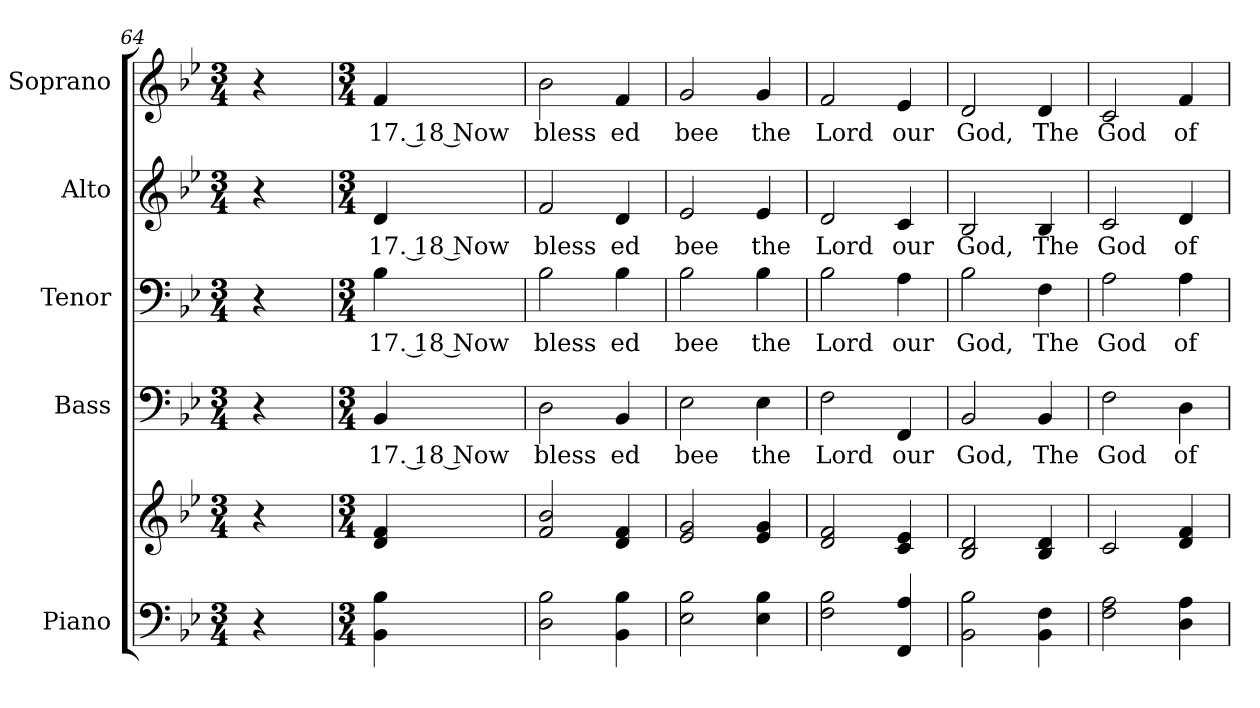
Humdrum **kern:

**kern	**kern	**kern	**text	**kern	**text	**kern	**text	**kern	**text
*part5	*part5	*part4	*part4	*part3	*part3	*part2	*part2	*part1	*part1
*staff6	*staff5	*staff4	*staff4	*staff3	*staff3	*staff2	*staff2	*staff1	*staff1
*I"Piano	*	*I"Bass	*	*I"Tenor	*	*I"Alto	*	*I"Soprano	*
*I'Pno.	*	*I'B.	*	*I'T.	*	*I'A.	*	*I'S.	*
*clefF4	*clefG2	*clefF4	*	*clefF4	*	*clefG2	*	*clefG2	*
*k[b-e-]	*k[b-e-]	*k[b-e-]	*	*k[b-e-]	*	*k[b-e-]	*	*k[b-e-]	*
*B-:	*B-:	*B-:	*	*B-:	*	*B-:	*	*B-:	*
*M3/4	*M3/4	*M3/4	*	*M3/4	*	*M3/4	*	*M3/4	*
=64	=64	=64	=64	=64	=64	=64	=64	=64	=64
4r	4r	4r	.	4r	.	4r	.	4r	.
=65	=65	=65	=65	=65	=65	=65	=65	=65	=65
*M3/4	*M3/4	*M3/4	*	*M3/4	*	*M3/4	*	*M3/4	*
!	!	!	!LO:LY:b:color=#000000	!	!	!	!	!	!
!	!	!	!	!	!LO:LY:b:color=#000000	!	!	!	!
!	!	!	!	!	!	!	!LO:LY:b:color=#000000	!	!
!	!	!	!	!	!	!	!	!	!LO:LY:b:color=#000000
4BB-i\ 4B-i	4di/ 4fi	4BB-i/	17. 18 Now	4B-i\	17. 18 Now	4di/	17. 18 Now	4fi/	17. 18 Now
=66	=66	=66	=66	=66	=66	=66	=66	=66	=66
!	!	!	!LO:LY:b:color=#000000	!	!	!	!	!	!
!	!	!	!	!	!LO:LY:b:color=#000000	!	!	!	!
!	!	!	!	!	!	!	!LO:LY:b:color=#000000	!	!
!	!	!	!	!	!	!	!	!	!LO:LY:b:color=#000000
2Di\ 2B-i	2fi/ 2b-i	2Di\	bless	2B-i\	bless	2fi/	bless	2b-i\	bless
!	!	!	!LO:LY:b:color=#000000	!	!	!	!	!	!
!	!	!	!	!	!LO:LY:b:color=#000000	!	!	!	!
!	!	!	!	!	!	!	!LO:LY:b:color=#000000	!	!
!	!	!	!	!	!	!	!	!	!LO:LY:b:color=#000000
4BB-i\ 4B-i	4di/ 4fi	4BB-i/	ed	4B-i\	ed	4di/	ed	4fi/	ed
=67	=67	=67	=67	=67	=67	=67	=67	=67	=67
!	!	!	!LO:LY:b:color=#000000	!	!	!	!	!	!
!	!	!	!	!	!LO:LY:b:color=#000000	!	!	!	!
!	!	!	!	!	!	!	!LO:LY:b:color=#000000	!	!
!	!	!	!	!	!	!	!	!	!LO:LY:b:color=#000000
2E-i\ 2B-i	2e-i/ 2gi	2E-i\	bee	2B-i\	bee	2e-i/	bee	2gi/	bee
!	!	!	!LO:LY:b:color=#000000	!	!	!	!	!	!
!	!	!	!	!	!LO:LY:b:color=#000000	!	!	!	!
!	!	!	!	!	!	!	!LO:LY:b:color=#000000	!	!
!	!	!	!	!	!	!	!	!	!LO:LY:b:color=#000000
4E-i\ 4B-i	4e-i/ 4gi	4E-i\	the	4B-i\	the	4e-i/	the	4gi/	the
!!LO:PB:g=z
=68	=68	=68	=68	=68	=68	=68	=68	=68	=68
!	!	!	!LO:LY:b:color=#000000	!	!	!	!	!	!
!	!	!	!	!	!LO:LY:b:color=#000000	!	!	!	!
!	!	!	!	!	!	!	!LO:LY:b:color=#000000	!	!
!	!	!	!	!	!	!	!	!	!LO:LY:b:color=#000000
2Fi\ 2B-i	2di/ 2fi	2Fi\	Lord	2B-i\	Lord	2di/	Lord	2fi/	Lord
!	!	!	!LO:LY:b:color=#000000	!	!	!	!	!	!
!	!	!	!	!	!LO:LY:b:color=#000000	!	!	!	!
!	!	!	!	!	!	!	!LO:LY:b:color=#000000	!	!
!	!	!	!	!	!	!	!	!	!LO:LY:b:color=#000000
4FFi/ 4Ai	4ci/ 4e-i	4FFi/	our	4Ai\	our	4ci/	our	4e-i/	our
=69	=69	=69	=69	=69	=69	=69	=69	=69	=69
!	!	!	!LO:LY:b:color=#000000	!	!	!	!	!	!
!	!	!	!	!	!LO:LY:b:color=#000000	!	!	!	!
!	!	!	!	!	!	!	!LO:LY:b:color=#000000	!	!
!	!	!	!	!	!	!	!	!	!LO:LY:b:color=#000000
2BB-i\ 2B-i	2B-i/ 2di	2BB-i/	God,	2B-i\	God,	2B-i/	God,	2di/	God,
!	!	!	!LO:LY:b:color=#000000	!	!	!	!	!	!
!	!	!	!	!	!LO:LY:b:color=#000000	!	!	!	!
!	!	!	!	!	!	!	!LO:LY:b:color=#000000	!	!
!	!	!	!	!	!	!	!	!	!LO:LY:b:color=#000000
4BB-i\ 4Fi	4B-i/ 4di	4BB-i/	The	4Fi\	The	4B-i/	The	4di/	The
=70	=70	=70	=70	=70	=70	=70	=70	=70	=70
!	!	!	!LO:LY:b:color=#000000	!	!	!	!	!	!
!	!	!	!	!	!LO:LY:b:color=#000000	!	!	!	!
!	!	!	!	!	!	!	!LO:LY:b:color=#000000	!	!
!	!	!	!	!	!	!	!	!	!LO:LY:b:color=#000000
2Fi\ 2Ai	2ci/	2Fi\	God	2Ai\	God	2ci/	God	2ci/	God
!	!	!	!LO:LY:b:color=#000000	!	!	!	!	!	!
!	!	!	!	!	!LO:LY:b:color=#000000	!	!	!	!
!	!	!	!	!	!	!	!LO:LY:b:color=#000000	!	!
!	!	!	!	!	!	!	!	!	!LO:LY:b:color=#000000
4Di\ 4Ai	4di/ 4fi	4Di\	of	4Ai\	of	4di/	of	4fi/	of
=	=	=	=	=	=	=	=	=	=
*-	*-	*-	*-	*-	*-	*-	*-	*-	*-
